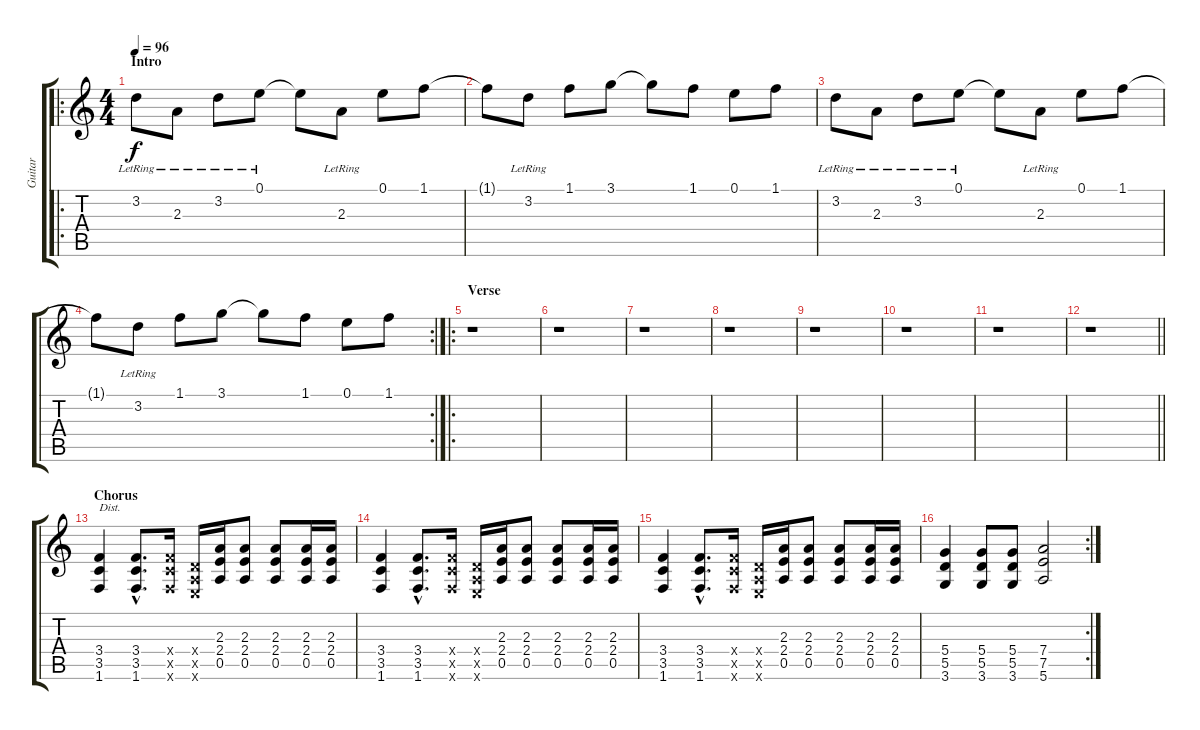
\track ("Guitar" "Guitar") {instrument electricguitarclean}
\staff {score tabs}
\tuning (E4 B3 G3 D3 A2 E2) {hide}
\ro
\ts (4 4)
\section ("" "Intro")
\tempo 96
\clef g2
\ks c
3.2{lr}.8{dy f instrument electricguitarclean} 2.3{lr}.8 3.2{lr}.8 0.1{lr}.8 0.1{t}.8 2.3{lr}.8 0.1.8 1.1.8 |
1.1{t}.8 3.2{lr}.8 1.1.8 3.1.8 3.1{t}.8 1.1.8 0.1.8 1.1.8 |
3.2{lr}.8 2.3{lr}.8 3.2{lr}.8 0.1{lr}.8 0.1{t}.8 2.3{lr}.8 0.1.8 1.1.8 |
\rc 2
1.1{t}.8 3.2{lr}.8 1.1.8 3.1.8 3.1{t}.8 1.1.8 0.1.8 1.1.8 |
\ro
\section ("" "Verse")
r.1 |
r.1 |
r.1 |
r.1 |
r.1 |
r.1 |
r.1 |
\barLineRight lightlight
r.1 |
\section ("" "Chorus")
(3.4 3.5 1.6).4{txt "Dist." instrument distortionguitar} (3.4{hac} 3.5{hac} 1.6{hac}).8{d} (3.4{x} 3.5{x} 1.6{x}).16 (0.4{x} 0.5{x} 0.6{x}).16 (2.3 2.4 0.5).16 (2.3 2.4 0.5).8 (2.3 2.4 0.5).8 (2.3 2.4 0.5).16 (2.3 2.4 0.5).16 |
(3.4 3.5 1.6).4{instrument distortionguitar} (3.4{hac} 3.5{hac} 1.6{hac}).8{d} (3.4{x} 3.5{x} 1.6{x}).16 (0.4{x} 0.5{x} 0.6{x}).16 (2.3 2.4 0.5).16 (2.3 2.4 0.5).8 (2.3 2.4 0.5).8 (2.3 2.4 0.5).16 (2.3 2.4 0.5).16 |
(3.4 3.5 1.6).4{instrument distortionguitar} (3.4{hac} 3.5{hac} 1.6{hac}).8{d} (3.4{x} 3.5{x} 1.6{x}).16 (0.4{x} 0.5{x} 0.6{x}).16 (2.3 2.4 0.5).16 (2.3 2.4 0.5).8 (2.3 2.4 0.5).8 (2.3 2.4 0.5).16 (2.3 2.4 0.5).16 |
\rc 2
(5.4 5.5 3.6).4{instrument distortionguitar} (5.4 5.5 3.6).8 (5.4 5.5 3.6).8 (7.4 7.5 5.6).2
